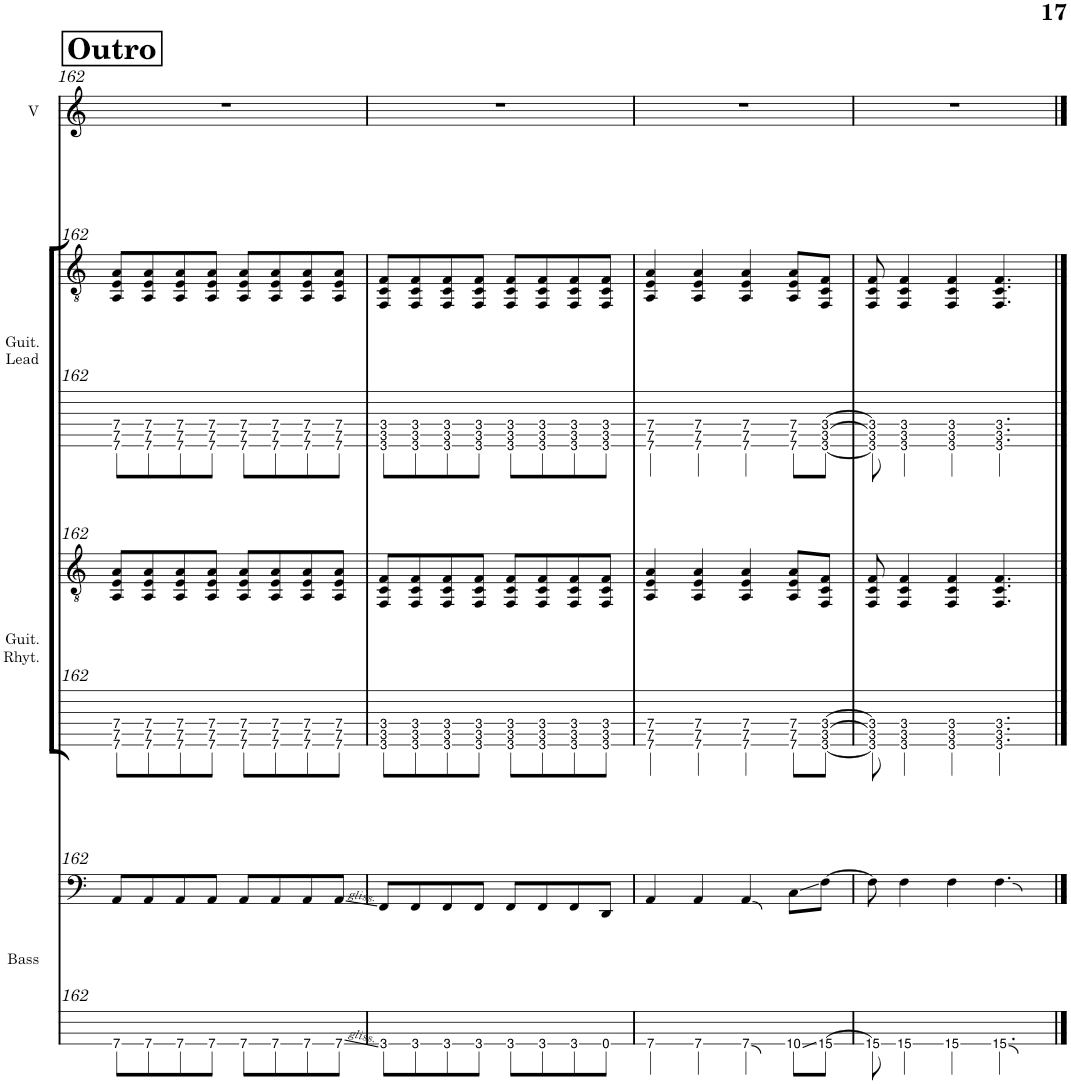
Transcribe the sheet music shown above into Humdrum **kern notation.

**kern	**kern	**kern	**kern	**kern	**kern	**kern
*part7	*part6	*part5	*part4	*part3	*part2	*part1
*staff7	*staff6	*staff5	*staff4	*staff3	*staff2	*staff1
*I"Bass Guitar D Stanard D-G-C-F	*I"Bass Guitar D Stanard D-G-C-F	*I"Electric Guitar Rhythm Drop D	*I"Electric Guitar Rhythm Drop D	*I"Electric Guitar Lead Drop D	*I"Electric Guitar Lead Drop D	*I"Women Vocals
*I'Bass	*I'Bass	*I'Guit. Rhyt.	*I'Guit. Rhyt.	*I'Guit. Lead	*I'Guit. Lead	*I'V
!!LO:PB:g=z
*	*clefF4	*	*clefGv2	*	*clefGv2	*clefG2
*Trd7c12	*Trd7c12	*	*	*	*	*
*k[]	*k[]	*k[]	*k[]	*k[]	*k[]	*k[]
*M4/4	*M4/4	*M4/4	*M4/4	*M4/4	*M4/4	*M4/4
!!LO:REH:place=s1:a:B:cj:fs=14:t=Outro
=162	=162	=162	=162	=162	=162	=162
8AA\L	8AA/L	8AA\ 8E\ 8A\L	8AA/ 8E/ 8A/L	8AA\ 8E\ 8A\L	8AA/ 8E/ 8A/L	1r
8AA\	8AA/	8AA\ 8E\ 8A\	8AA/ 8E/ 8A/	8AA\ 8E\ 8A\	8AA/ 8E/ 8A/	.
8AA\	8AA/	8AA\ 8E\ 8A\	8AA/ 8E/ 8A/	8AA\ 8E\ 8A\	8AA/ 8E/ 8A/	.
8AA\J	8AA/J	8AA\ 8E\ 8A\J	8AA/ 8E/ 8A/J	8AA\ 8E\ 8A\J	8AA/ 8E/ 8A/J	.
8AA\L	8AA/L	8AA\ 8E\ 8A\L	8AA/ 8E/ 8A/L	8AA\ 8E\ 8A\L	8AA/ 8E/ 8A/L	.
8AA\	8AA/	8AA\ 8E\ 8A\	8AA/ 8E/ 8A/	8AA\ 8E\ 8A\	8AA/ 8E/ 8A/	.
8AA\	8AA/	8AA\ 8E\ 8A\	8AA/ 8E/ 8A/	8AA\ 8E\ 8A\	8AA/ 8E/ 8A/	.
8AA\J	8AA/J	8AA\ 8E\ 8A\J	8AA/ 8E/ 8A/J	8AA\ 8E\ 8A\J	8AA/ 8E/ 8A/J	.
=163	=163	=163	=163	=163	=163	=163
8FF\L	8FF/L	8FF\ 8C\ 8F\L	8FF/ 8C/ 8F/L	8FF\ 8C\ 8F\L	8FF/ 8C/ 8F/L	1r
8FF\	8FF/	8FF\ 8C\ 8F\	8FF/ 8C/ 8F/	8FF\ 8C\ 8F\	8FF/ 8C/ 8F/	.
8FF\	8FF/	8FF\ 8C\ 8F\	8FF/ 8C/ 8F/	8FF\ 8C\ 8F\	8FF/ 8C/ 8F/	.
8FF\J	8FF/J	8FF\ 8C\ 8F\J	8FF/ 8C/ 8F/J	8FF\ 8C\ 8F\J	8FF/ 8C/ 8F/J	.
8FF\L	8FF/L	8FF\ 8C\ 8F\L	8FF/ 8C/ 8F/L	8FF\ 8C\ 8F\L	8FF/ 8C/ 8F/L	.
8FF\	8FF/	8FF\ 8C\ 8F\	8FF/ 8C/ 8F/	8FF\ 8C\ 8F\	8FF/ 8C/ 8F/	.
8FF\	8FF/	8FF\ 8C\ 8F\	8FF/ 8C/ 8F/	8FF\ 8C\ 8F\	8FF/ 8C/ 8F/	.
8DD\J	8DD/J	8FF\ 8C\ 8F\J	8FF/ 8C/ 8F/J	8FF\ 8C\ 8F\J	8FF/ 8C/ 8F/J	.
=164	=164	=164	=164	=164	=164	=164
4AA\	4AA/	4AA\ 4E\ 4A\	4AA/ 4E/ 4A/	4AA\ 4E\ 4A\	4AA/ 4E/ 4A/	1r
4AA\	4AA/	4AA\ 4E\ 4A\	4AA/ 4E/ 4A/	4AA\ 4E\ 4A\	4AA/ 4E/ 4A/	.
4AA\	4AA/	4AA\ 4E\ 4A\	4AA/ 4E/ 4A/	4AA\ 4E\ 4A\	4AA/ 4E/ 4A/	.
8C\L	8C\L	8AA\ 8E\ 8A\L	8AA/ 8E/ 8A/L	8AA\ 8E\ 8A\L	8AA/ 8E/ 8A/L	.
[8F\J	[8F\J	[8FF\ [8C\ [8F\J	8FF/ 8C/ 8F/J	[8FF\ [8C\ [8F\J	8FF/ 8C/ 8F/J	.
=165	=165	=165	=165	=165	=165	=165
8F\]	8F\]	8FF\] 8C\] 8F\]	8FF/ 8C/ 8F/	8FF\] 8C\] 8F\]	8FF/ 8C/ 8F/	1r
4F\	4F\	4FF\ 4C\ 4F\	4FF/ 4C/ 4F/	4FF\ 4C\ 4F\	4FF/ 4C/ 4F/	.
4F\	4F\	4FF\ 4C\ 4F\	4FF/ 4C/ 4F/	4FF\ 4C\ 4F\	4FF/ 4C/ 4F/	.
4.F\	4.F\	4.FF\ 4.C\ 4.F\	4.FF/ 4.C/ 4.F/	4.FF\ 4.C\ 4.F\	4.FF/ 4.C/ 4.F/	.
==	==	==	==	==	==	==
*-	*-	*-	*-	*-	*-	*-
